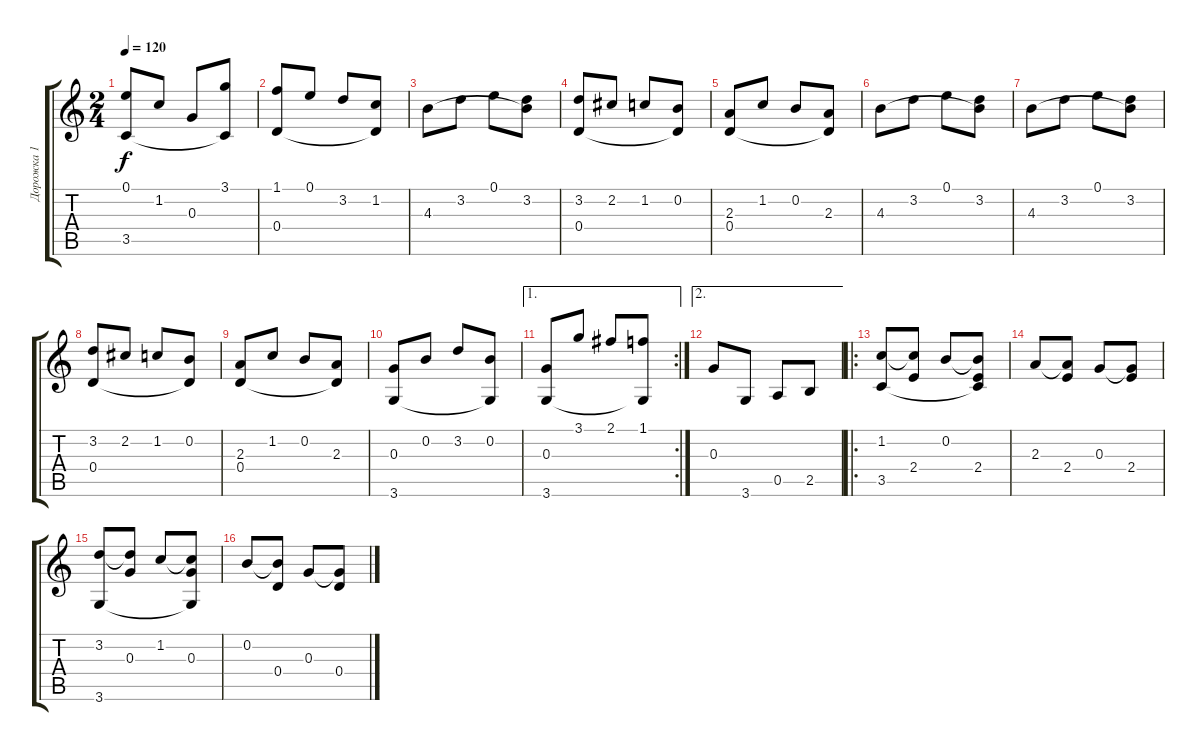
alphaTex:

\track ("Дорожка 1" "Дорожка 1") {instrument acousticguitarnylon}
\staff {score tabs}
\tuning (E4 B3 G3 D3 A2 E2) {hide}
\ts (2 4)
\tempo 120
\clef g2
\ks c
(0.1 3.5).8{dy f} 1.2.8 0.3.8 (3.1 3.5{t}).8 |
(1.1 0.4).8 0.1.8 3.2.8 (1.2 0.4{t}).8 |
4.3.8 3.2.8 0.1.8 (3.2 4.3{t}).8 |
(3.2 0.4).8 2.2.8 1.2.8 (0.2 0.4{t}).8 |
(2.3 0.4).8 1.2.8 0.2.8 (2.3 0.4{t}).8 |
4.3.8 3.2.8 0.1.8 (3.2 4.3{t}).8 |
4.3.8 3.2.8 0.1.8 (3.2 4.3{t}).8 |
(3.2 0.4).8 2.2.8 1.2.8 (0.2 0.4{t}).8 |
(2.3 0.4).8 1.2.8 0.2.8 (2.3 0.4{t}).8 |
(0.3 3.6).8 0.2.8 3.2.8 (0.2 3.6{t}).8 |
\ae 1
\rc 2
(0.3 3.6).8 3.1.8 2.1.8 (1.1 3.6{t}).8 |
\ae 2
0.3.8 3.6.8 0.5.8 2.5.8 |
\ro
(1.2 3.5).8 (1.2{t} 2.4).8 0.2.8 (0.2{t} 2.4 3.5{t}).8 |
2.3.8 (2.3{t} 2.4).8 0.3.8 (0.3{t} 2.4).8 |
(3.2 3.6).8 (3.2{t} 0.3).8 1.2.8 (1.2{t} 0.3 3.6{t}).8 |
0.2.8 (0.2{t} 0.4).8 0.3.8 (0.3{t} 0.4).8
